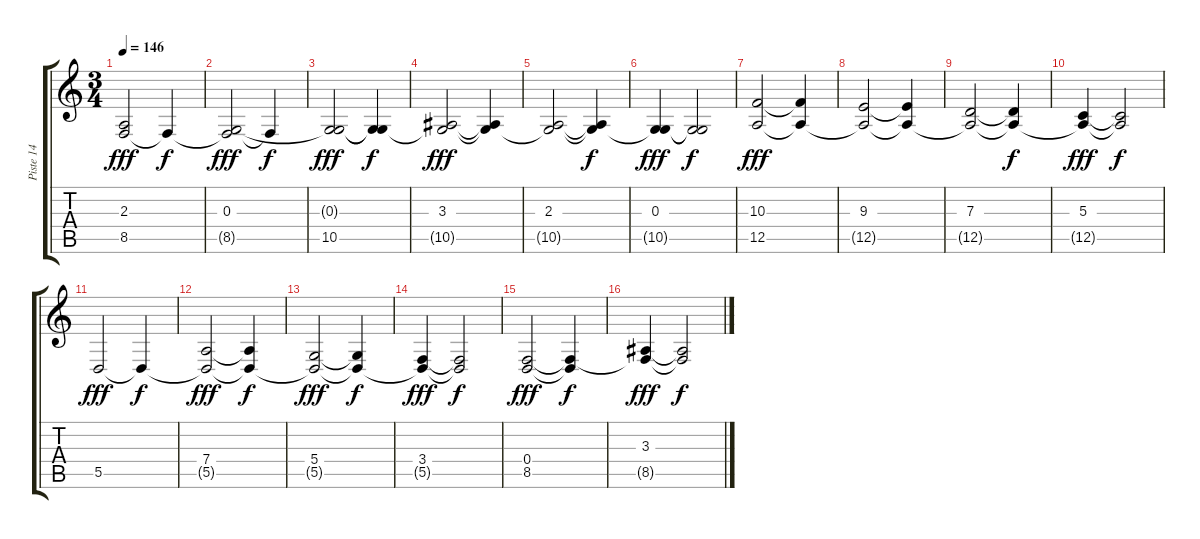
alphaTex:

\track ("Piste 14" "Piste 14") {instrument trumpet}
\staff {score tabs}
\tuning (E4 B3 G3 D3 A2 D2) {hide}
\ts (3 4)
\tempo 146
\clef g2
\ks c
(2.3 8.5{t}).2{dy fff} 8.5{t}.4{dy f} |
(0.3 8.5{t}).2{dy fff} 8.5{t}.4{dy f} |
(0.3{t} 10.5).2{dy fff} (0.3{t} 10.5{t}).4{dy f} |
(3.3 10.5{t}).2{dy fff} (3.3{t} 10.5{t}).4 |
(2.3 10.5{t}).2 (2.3{t} 10.5{t}).4{dy f} |
(0.3 10.5{t}).4{dy fff} (0.3{t} 10.5{t}).2{dy f} |
(10.3 12.5).2{dy fff} (10.3{t} 12.5{t}).4 |
(9.3 12.5{t}).2 (9.3{t} 12.5{t}).4 |
(7.3 12.5{t}).2 (7.3{t} 12.5{t}).4{dy f} |
(5.3 12.5{t}).4{dy fff} (5.3{t} 12.5{t}).2{dy f} |
5.5.2{dy fff instrument stringensemble1} 5.5{t}.4{dy f} |
(7.4 5.5{t}).2{dy fff} (7.4{t} 5.5{t}).4{dy f} |
(5.4 5.5{t}).2{dy fff} (5.4{t} 5.5{t}).4{dy f} |
(3.4 5.5{t}).4{dy fff} (3.4{t} 5.5{t}).2{dy f} |
(0.4 8.5).2{dy fff} (0.4{t} 8.5{t}).4{dy f} |
(3.3 8.5{t}).4{dy fff} (3.3{t} 8.5{t}).2{dy f}
